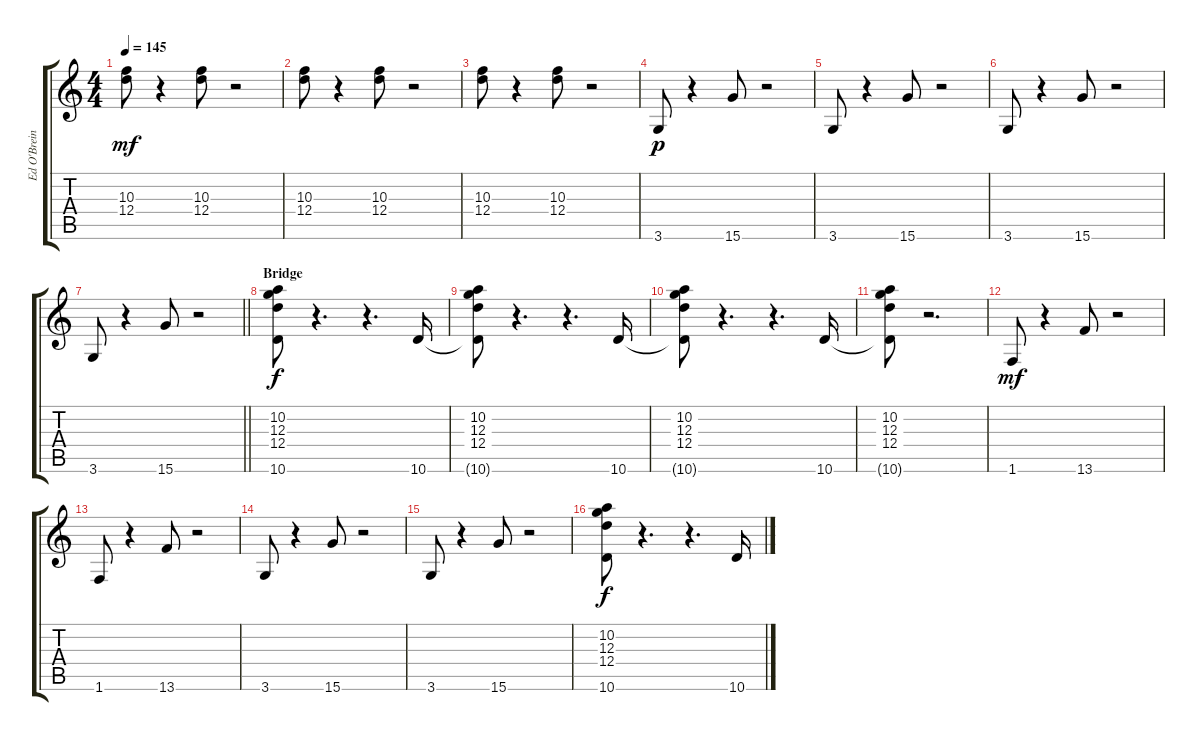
\track ("Ed O'Brein" "Ed O'Brein") {instrument overdrivenguitar}
\staff {score tabs}
\tuning (E4 B3 G3 D3 A2 E2) {hide}
\ts (4 4)
\tempo 145
\clef g2
\ks c
(10.3 12.4).8{dy mf} r.4 (10.3 12.4).8 r.2 |
(10.3 12.4).8 r.4 (10.3 12.4).8 r.2 |
(10.3 12.4).8 r.4 (10.3 12.4).8 r.2 |
3.6.8{dy p} r.4 15.6.8 r.2 |
3.6.8 r.4 15.6.8 r.2 |
3.6.8 r.4 15.6.8 r.2 |
\barLineRight lightlight
3.6.8 r.4 15.6.8 r.2 |
\section ("" "Bridge")
(10.2 12.3 12.4 10.6).8{dy f} r.4{d} r.4{d} 10.6.16 |
(10.2 12.3 12.4 10.6{t}).8 r.4{d} r.4{d} 10.6.16 |
(10.2 12.3 12.4 10.6{t}).8 r.4{d} r.4{d} 10.6.16 |
(10.2 12.3 12.4 10.6{t}).8 r.2{d} |
1.6.8{dy mf} r.4 13.6.8 r.2 |
1.6.8 r.4 13.6.8 r.2 |
3.6.8 r.4 15.6.8 r.2 |
3.6.8 r.4 15.6.8 r.2 |
(10.2 12.3 12.4 10.6).8{dy f} r.4{d} r.4{d} 10.6.16
